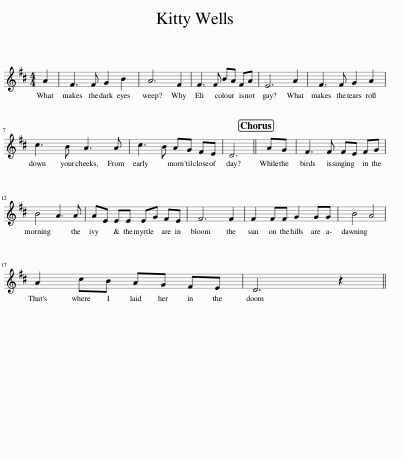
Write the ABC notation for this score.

X:1
L:1/8
M:4/4
I:linebreak $
K:D
V:1 treble
V:1
 A2 | F3 F G2 B2 | A6 F2 | F3 F BA FA | E6 A2 | %5
 F3 F G2 A2 |$ c3 B A3 A | c3 B AG FE | D6 || AG | %10
 F3 F FE FG |$ B4 A3 A | AE EE EG FE | F6 F2 | F2 FF G2 GG | %15
 B4 A4 |$ A2 cB AG FE | D6 z2 || %18
